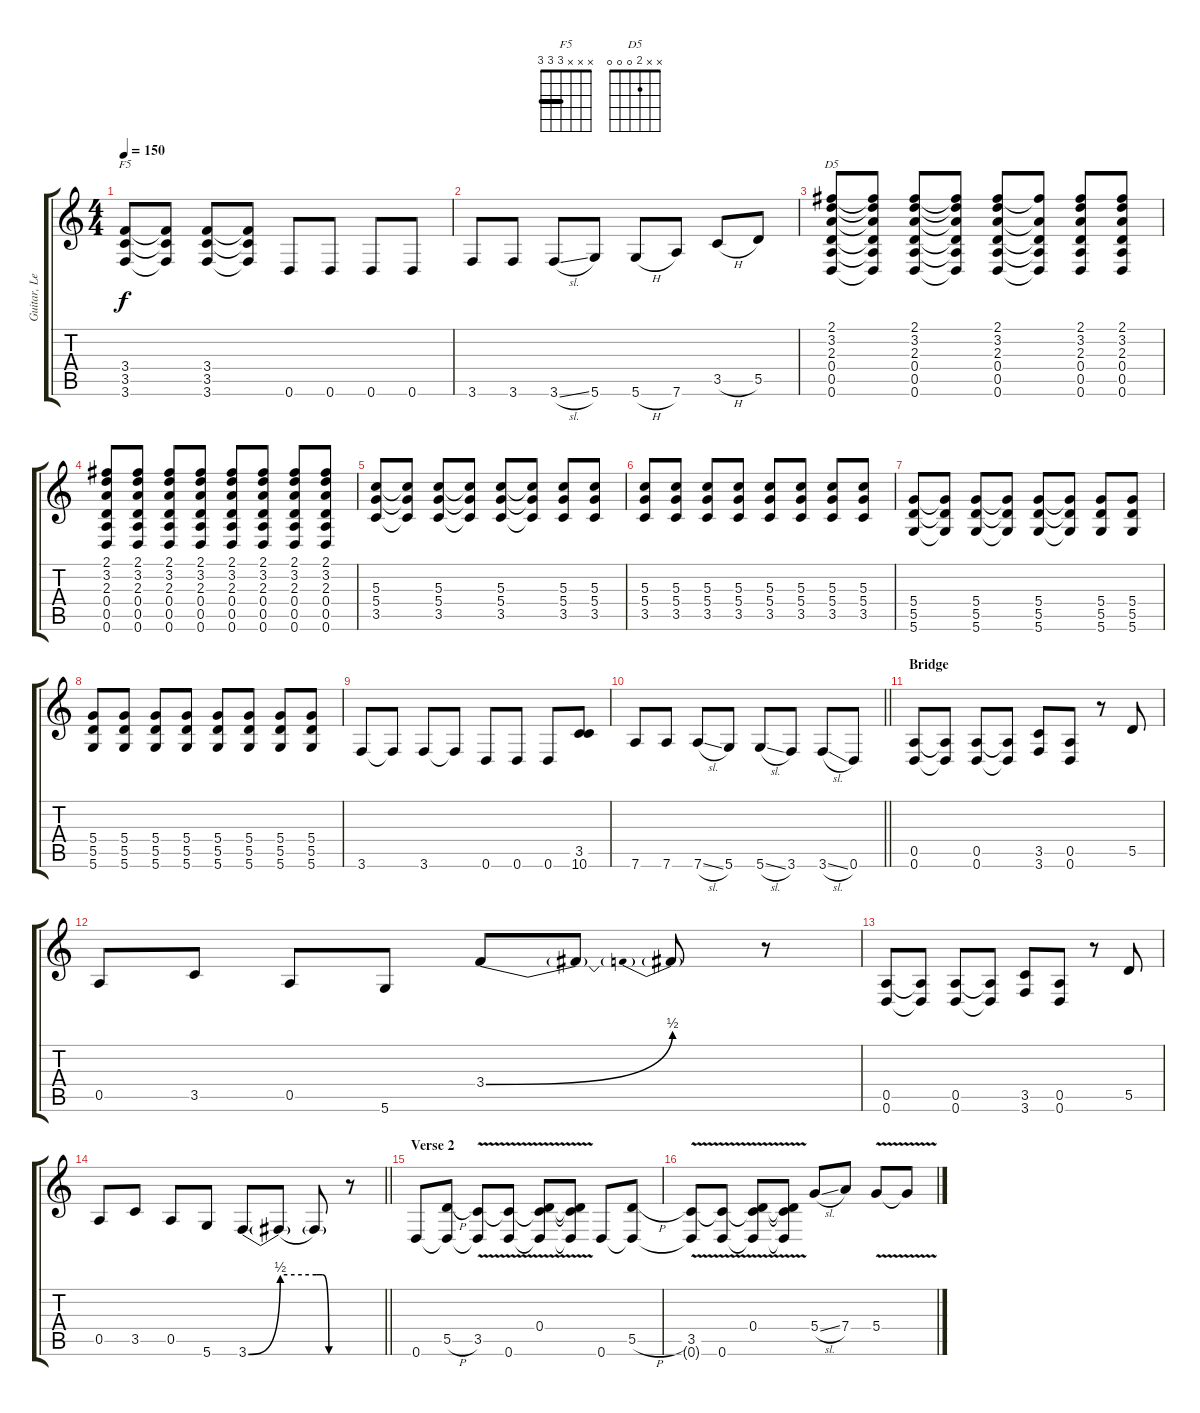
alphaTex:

\track ("Guitar, Lead" "Guitar, Le") {instrument overdrivenguitar}
\staff {score tabs}
\tuning (E4 B3 G3 D3 A2 D2) {hide}
\chord ("F5" x x x 3 3 3) {barre 3}
\chord ("D5" x x 2 0 0 0)
\ts (4 4)
\tempo 150
\clef g2
\ks c
(3.4 3.5 3.6).8{ch "F5" dy f} (3.4{t} 3.5{t} 3.6{t}).8 (3.4 3.5 3.6).8 (3.4{t} 3.5{t} 3.6{t}).8 0.6.8 0.6.8 0.6.8 0.6.8 |
3.6.8 3.6.8 3.6{sl}.8 5.6.8 5.6{h}.8 7.6.8 3.5{h}.8 5.5.8 |
(2.1 3.2 2.3 0.4 0.5 0.6).8{ch "D5"} (2.1{t} 3.2{t} 2.3{t} 0.4{t} 0.5{t} 0.6{t}).8 (2.1 3.2 2.3 0.4 0.5 0.6).8 (2.1{t} 3.2{t} 2.3{t} 0.4{t} 0.5{t} 0.6{t}).8 (2.1 3.2 2.3 0.4 0.5 0.6).8 (2.1{t} 2.3{t} 0.4{t} 0.5{t} 0.6{t}).8 (2.1 3.2 2.3 0.4 0.5 0.6).8 (2.1 3.2 2.3 0.4 0.5 0.6).8 |
(2.1 3.2 2.3 0.4 0.5 0.6).8 (2.1 3.2 2.3 0.4 0.5 0.6).8 (2.1 3.2 2.3 0.4 0.5 0.6).8 (2.1 3.2 2.3 0.4 0.5 0.6).8 (2.1 3.2 2.3 0.4 0.5 0.6).8 (2.1 3.2 2.3 0.4 0.5 0.6).8 (2.1 3.2 2.3 0.4 0.5 0.6).8 (2.1 3.2 2.3 0.4 0.5 0.6).8 |
(5.3 5.4 3.5).8 (5.3{t} 5.4{t} 3.5{t}).8 (5.3 5.4 3.5).8 (5.3{t} 5.4{t} 3.5{t}).8 (5.3 5.4 3.5).8 (5.3{t} 5.4{t} 3.5{t}).8 (5.3 5.4 3.5).8 (5.3 5.4 3.5).8 |
(5.3 5.4 3.5).8 (5.3 5.4 3.5).8 (5.3 5.4 3.5).8 (5.3 5.4 3.5).8 (5.3 5.4 3.5).8 (5.3 5.4 3.5).8 (5.3 5.4 3.5).8 (5.3 5.4 3.5).8 |
(5.4 5.5 5.6).8 (5.4{t} 5.5{t} 5.6{t}).8 (5.4 5.5 5.6).8 (5.4{t} 5.5{t} 5.6{t}).8 (5.4 5.5 5.6).8 (5.4{t} 5.5{t} 5.6{t}).8 (5.4 5.5 5.6).8 (5.4 5.5 5.6).8 |
(5.4 5.5 5.6).8 (5.4 5.5 5.6).8 (5.4 5.5 5.6).8 (5.4 5.5 5.6).8 (5.4 5.5 5.6).8 (5.4 5.5 5.6).8 (5.4 5.5 5.6).8 (5.4 5.5 5.6).8 |
3.6.8 3.6{t}.8 3.6.8 3.6{t}.8 0.6.8 0.6.8 0.6.8 (3.5 10.6).8 |
\barLineRight lightlight
7.6.8 7.6.8 7.6{sl}.8 5.6.8 5.6{sl}.8 3.6.8 3.6{sl}.8 0.6.8 |
\section ("" "Bridge")
(0.5 0.6).8 (0.5{t} 0.6{t}).8 (0.5 0.6).8 (0.5{t} 0.6{t}).8 (3.5 3.6).8 (0.5 0.6).8 r.8 5.5.8 |
0.5.8 3.5.8 0.5.8 5.6.8 3.4{be (bend 0 0 60 2)}.8 3.4{t}.8 3.4{be (prebend 0 2 60 2) t}.8 r.8 |
(0.5 0.6).8 (0.5{t} 0.6{t}).8 (0.5 0.6).8 (0.5{t} 0.6{t}).8 (3.5 3.6).8 (0.5 0.6).8 r.8 5.5.8 |
\barLineRight lightlight
0.5.8 3.5.8 0.5.8 5.6.8 3.6{be (bend 0 0 60 2)}.8 3.6{be (hold 0 2 60 2) t}.8 3.6{be (custom 0 2 15 2 30 0 60 0) t}.8 r.8 |
\section ("" "Verse 2")
0.6.8 (5.5{h} 0.6{t}).8 (3.5{v} 0.6{t}).8 (3.5{v t} 0.6).8 (0.4 3.5{v t} 0.6{t}).8 (0.4{t} 3.5{v t} 0.6{t}).8 0.6.8 (5.5{h} 0.6{t}).8 |
(3.5{v} 0.6{t}).8 (3.5{v t} 0.6).8 (0.4 3.5{v t} 0.6{t}).8 (0.4{t} 3.5{v t} 0.6{t}).8 5.4{sl}.8 7.4.8 5.4{v}.8 5.4{v t}.8
